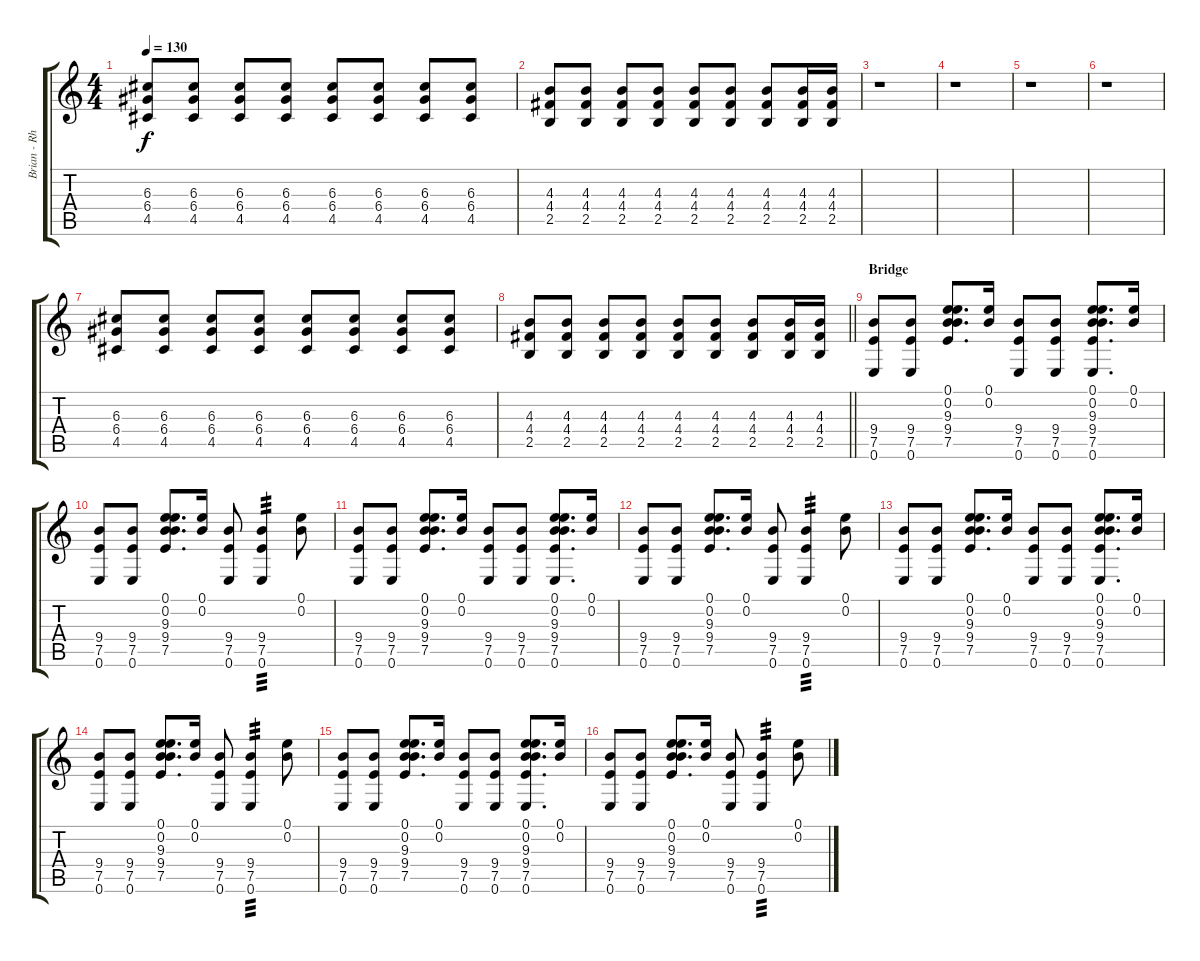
\track ("Brian - Rhythm Guitar" "Brian - Rh") {instrument electricguitarjazz}
\staff {score tabs}
\tuning (E4 B3 G3 D3 A2 E2) {hide}
\ts (4 4)
\tempo 130
\clef g2
\ks c
(6.3 6.4 4.5).8{dy f instrument electricguitarjazz} (6.3 6.4 4.5).8 (6.3 6.4 4.5).8 (6.3 6.4 4.5).8 (6.3 6.4 4.5).8 (6.3 6.4 4.5).8 (6.3 6.4 4.5).8 (6.3 6.4 4.5).8 |
(4.3 4.4 2.5).8 (4.3 4.4 2.5).8 (4.3 4.4 2.5).8 (4.3 4.4 2.5).8 (4.3 4.4 2.5).8 (4.3 4.4 2.5).8 (4.3 4.4 2.5).8 (4.3 4.4 2.5).16 (4.3 4.4 2.5).16 |
r.1 |
r.1 |
r.1 |
r.1 |
(6.3 6.4 4.5).8 (6.3 6.4 4.5).8 (6.3 6.4 4.5).8 (6.3 6.4 4.5).8 (6.3 6.4 4.5).8 (6.3 6.4 4.5).8 (6.3 6.4 4.5).8 (6.3 6.4 4.5).8 |
\barLineRight lightlight
(4.3 4.4 2.5).8 (4.3 4.4 2.5).8 (4.3 4.4 2.5).8 (4.3 4.4 2.5).8 (4.3 4.4 2.5).8 (4.3 4.4 2.5).8 (4.3 4.4 2.5).8 (4.3 4.4 2.5).16 (4.3 4.4 2.5).16 |
\section ("" "Bridge")
(9.4 7.5 0.6).8{instrument electricguitarjazz} (9.4 7.5 0.6).8 (0.1 0.2 9.3 9.4 7.5).8{d} (0.1 0.2).16 (9.4 7.5 0.6).8 (9.4 7.5 0.6).8 (0.1 0.2 9.3 9.4 7.5 0.6).8{d} (0.1 0.2).16 |
(9.4 7.5 0.6).8 (9.4 7.5 0.6).8 (0.1 0.2 9.3 9.4 7.5).8{d} (0.1 0.2).16 (9.4 7.5 0.6).8 (9.4 7.5 0.6).4{tp 3} (0.1 0.2).8 |
(9.4 7.5 0.6).8 (9.4 7.5 0.6).8 (0.1 0.2 9.3 9.4 7.5).8{d} (0.1 0.2).16 (9.4 7.5 0.6).8 (9.4 7.5 0.6).8 (0.1 0.2 9.3 9.4 7.5 0.6).8{d} (0.1 0.2).16 |
(9.4 7.5 0.6).8 (9.4 7.5 0.6).8 (0.1 0.2 9.3 9.4 7.5).8{d} (0.1 0.2).16 (9.4 7.5 0.6).8 (9.4 7.5 0.6).4{tp 3} (0.1 0.2).8 |
(9.4 7.5 0.6).8 (9.4 7.5 0.6).8 (0.1 0.2 9.3 9.4 7.5).8{d} (0.1 0.2).16 (9.4 7.5 0.6).8 (9.4 7.5 0.6).8 (0.1 0.2 9.3 9.4 7.5 0.6).8{d} (0.1 0.2).16 |
(9.4 7.5 0.6).8 (9.4 7.5 0.6).8 (0.1 0.2 9.3 9.4 7.5).8{d} (0.1 0.2).16 (9.4 7.5 0.6).8 (9.4 7.5 0.6).4{tp 3} (0.1 0.2).8 |
(9.4 7.5 0.6).8 (9.4 7.5 0.6).8 (0.1 0.2 9.3 9.4 7.5).8{d} (0.1 0.2).16 (9.4 7.5 0.6).8 (9.4 7.5 0.6).8 (0.1 0.2 9.3 9.4 7.5 0.6).8{d} (0.1 0.2).16 |
(9.4 7.5 0.6).8 (9.4 7.5 0.6).8 (0.1 0.2 9.3 9.4 7.5).8{d} (0.1 0.2).16 (9.4 7.5 0.6).8 (9.4 7.5 0.6).4{tp 3} (0.1 0.2).8
